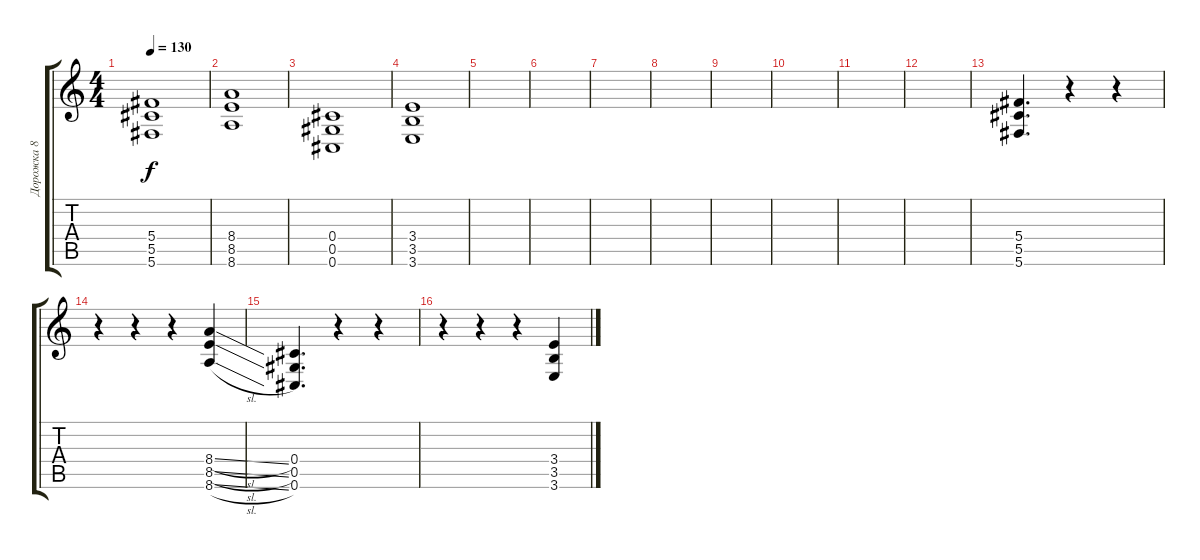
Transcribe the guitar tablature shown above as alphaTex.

\track ("Дорожка 8" "Дорожка 8") {instrument distortionguitar}
\staff {score tabs}
\tuning (Eb4 Bb3 Gb3 Db3 Ab2 Db2) {hide}
\ts (4 4)
\tempo 130
\clef g2
\ks c
(5.4 5.5 5.6).1{dy f} |
(8.4 8.5 8.6).1 |
(0.4 0.5 0.6).1 |
(3.4 3.5 3.6).1 |
|
|
|
|
|
|
|
|
(5.4 5.5 5.6).4{d} r.4 r.4 |
r.4 r.4 r.4 (8.4{sl} 8.5{sl} 8.6{sl}).4 |
(0.4 0.5 0.6).4{d} r.4 r.4 |
r.4 r.4 r.4 (3.4{sl} 3.5{sl} 3.6{sl}).4
